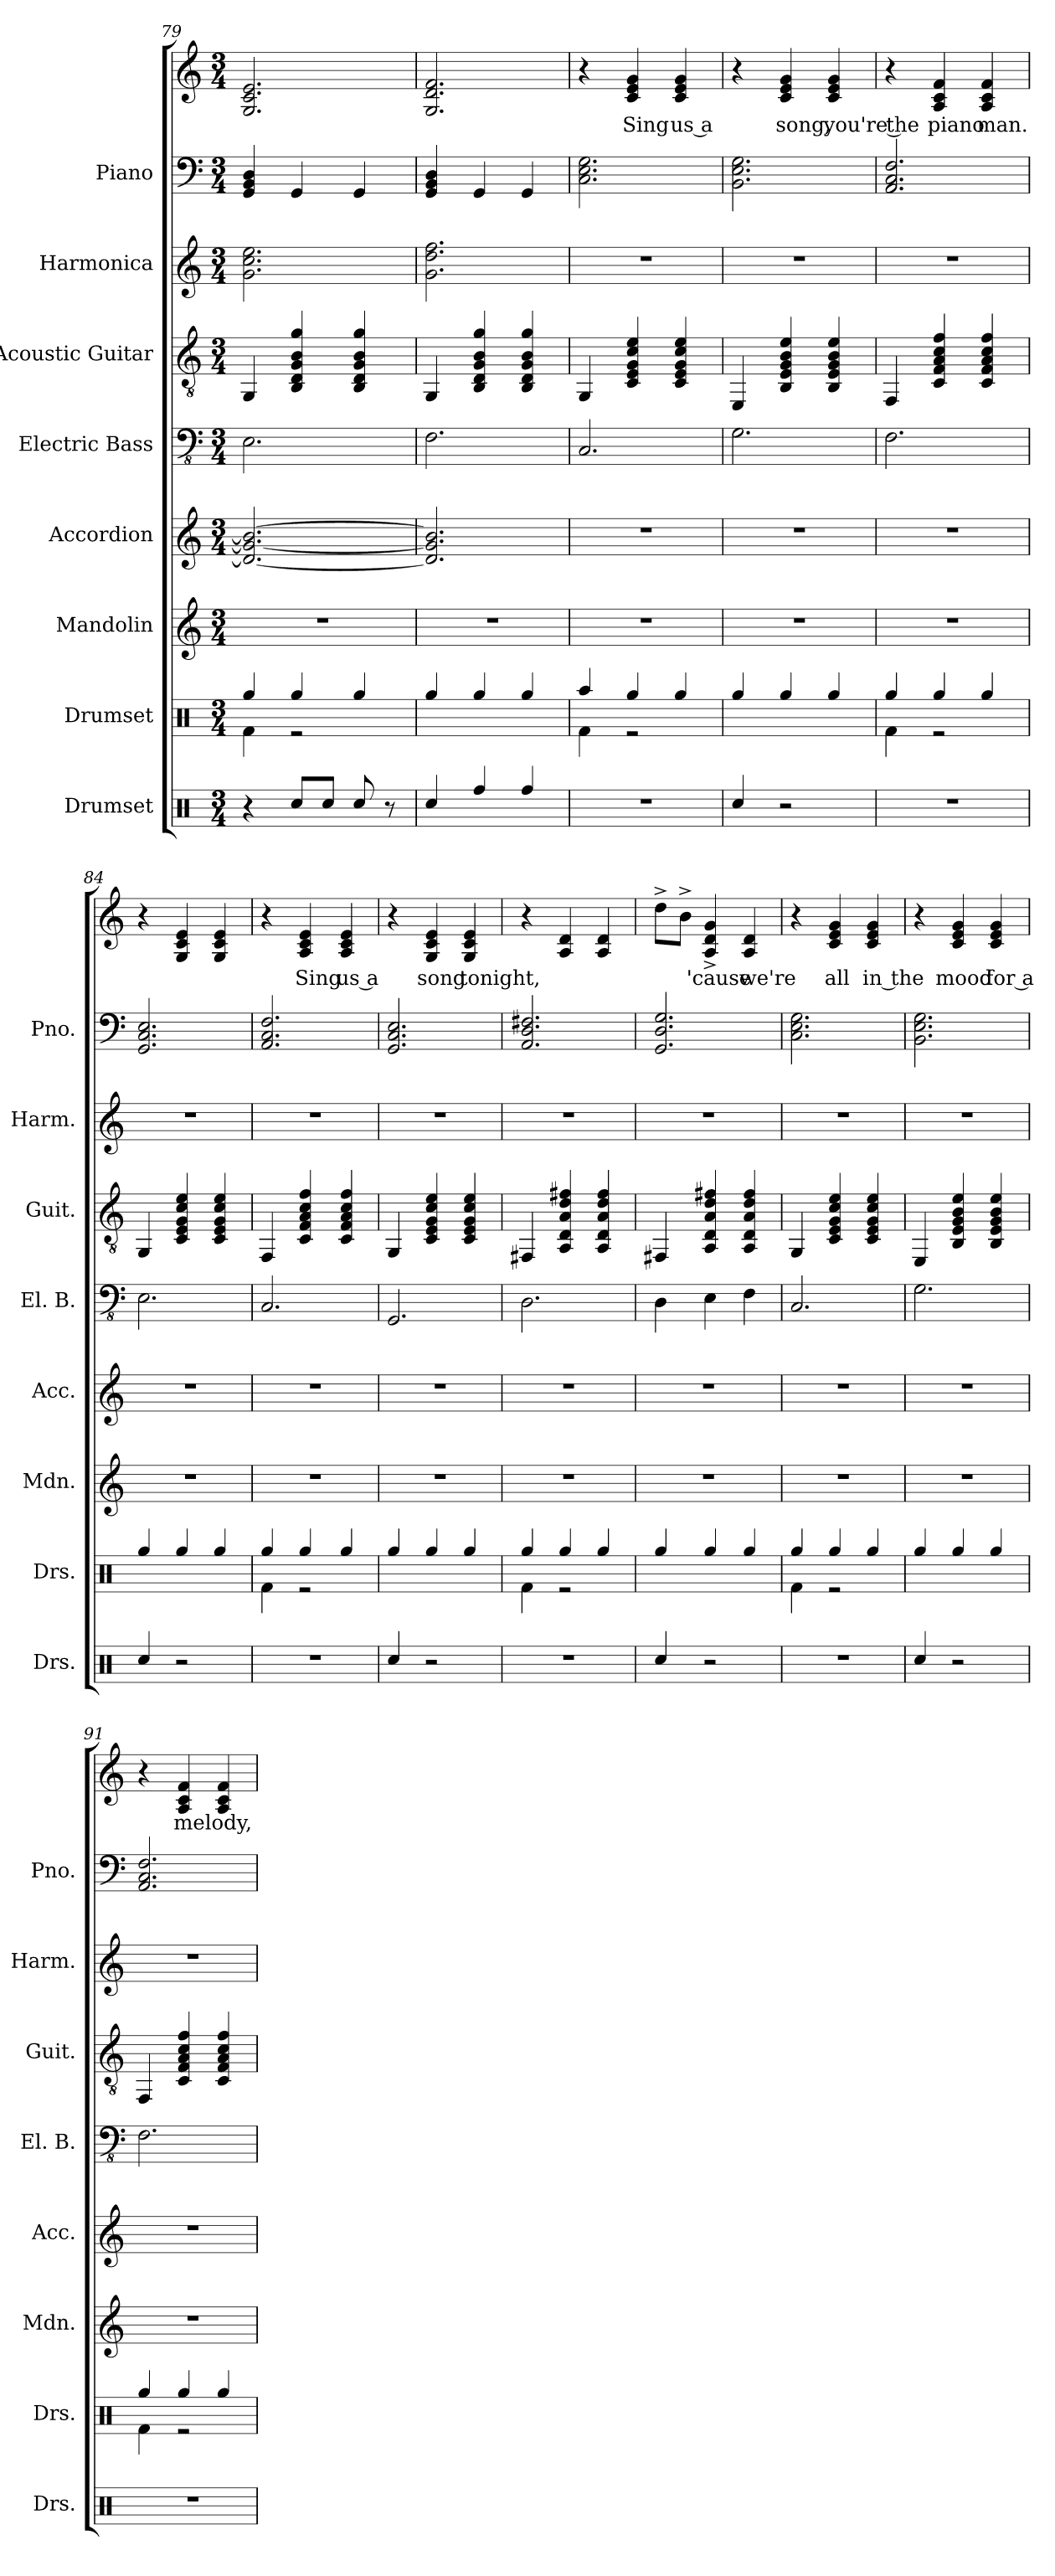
**kern	**kern	**kern	**kern	**kern	**kern	**kern	**kern	**kern	**text
*part8	*part7	*part6	*part5	*part4	*part3	*part2	*part1	*part1	*part1
*staff9	*staff8	*staff7	*staff6	*staff5	*staff4	*staff3	*staff2	*staff1	*staff1
*I"Drumset	*I"Drumset	*I"Mandolin	*I"Accordion	*I"Electric Bass	*I"Acoustic Guitar	*I"Harmonica	*I"Piano	*	*
*I'Drs.	*I'Drs.	*I'Mdn.	*I'Acc.	*I'El. B.	*I'Guit.	*I'Harm.	*I'Pno.	*	*
*clefX	*clefX	*clefG2	*clefG2	*clefFv4	*clefGv2	*clefG2	*clefF4	*clefG2	*
*k[]	*k[]	*k[]	*k[]	*k[]	*k[]	*k[]	*k[]	*k[]	*
*M3/4	*M3/4	*M3/4	*M3/4	*M3/4	*M3/4	*M3/4	*M3/4	*M3/4	*
=79	=79	=79	=79	=79	=79	=79	=79	=79	=79
*	*^	*	*	*	*	*	*	*	*
4r	4Rgg/	4Rf\	2.r	2.d/_ 2.g/_ 2.b/_	2.EE\	4GG/	2.g\ 2.cc\ 2.ee\	4GG/ 4BB/ 4D/	2.G/ 2.c/ 2.e/	.
8Rcc/L	4Rgg/	2r	.	.	.	4BB/ 4D/ 4G/ 4B/ 4g/	.	4GG/	.	.
8Rcc/J	.	.	.	.	.	.	.	.	.	.
8Rcc/	4Rgg/	.	.	.	.	4BB/ 4D/ 4G/ 4B/ 4g/	.	4GG/	.	.
8r	.	.	.	.	.	.	.	.	.	.
*	*v	*v	*	*	*	*	*	*	*	*
=80	=80	=80	=80	=80	=80	=80	=80	=80	=80
4Rcc/	4Rgg/	2.r	2.d/] 2.g/] 2.b/]	2.FF\	4GG/	2.g\ 2.dd\ 2.ff\	4GG/ 4BB/ 4D/	2.G/ 2.d/ 2.f/	.
4Rff/	4Rgg/	.	.	.	4BB/ 4D/ 4G/ 4B/ 4g/	.	4GG/	.	.
4Rff/	4Rgg/	.	.	.	4BB/ 4D/ 4G/ 4B/ 4g/	.	4GG/	.	.
=81	=81	=81	=81	=81	=81	=81	=81	=81	=81
*	*^	*	*	*	*	*	*	*	*
2.r	4Raa/	4Rf\	2.r	2.r	2.CC/	4GG/	2.r	2.C\ 2.E\ 2.G\	4r	.
.	4Rgg/	2r	.	.	.	4C/ 4E/ 4G/ 4c/ 4e/	.	.	4c/ 4e/ 4g/	Sing
.	4Rgg/	.	.	.	.	4C/ 4E/ 4G/ 4c/ 4e/	.	.	4c/ 4e/ 4g/	us a
*	*v	*v	*	*	*	*	*	*	*	*
=82	=82	=82	=82	=82	=82	=82	=82	=82	=82
4Rcc/	4Rgg/	2.r	2.r	2.GG\	4EE/	2.r	2.BB\ 2.E\ 2.G\	4r	.
2r	4Rgg/	.	.	.	4BB/ 4E/ 4G/ 4B/ 4e/	.	.	4c/ 4e/ 4g/	song,
.	4Rgg/	.	.	.	4BB/ 4E/ 4G/ 4B/ 4e/	.	.	4c/ 4e/ 4g/	you're the
!!LO:PB:g=z
=83	=83	=83	=83	=83	=83	=83	=83	=83	=83
*	*^	*	*	*	*	*	*	*	*
2.r	4Rgg/	4Rf\	2.r	2.r	2.FF\	4FF/	2.r	2.AA/ 2.C/ 2.F/	4r	.
.	4Rgg/	2r	.	.	.	4C/ 4F/ 4A/ 4c/ 4f/	.	.	4A/ 4c/ 4f/	piano
.	4Rgg/	.	.	.	.	4C/ 4F/ 4A/ 4c/ 4f/	.	.	4A/ 4c/ 4f/	man.
*	*v	*v	*	*	*	*	*	*	*	*
=84	=84	=84	=84	=84	=84	=84	=84	=84	=84
4Rcc/	4Rgg/	2.r	2.r	2.EE\	4GG/	2.r	2.GG/ 2.C/ 2.E/	4r	.
2r	4Rgg/	.	.	.	4C/ 4E/ 4G/ 4c/ 4e/	.	.	4G/ 4c/ 4e/	.
.	4Rgg/	.	.	.	4C/ 4E/ 4G/ 4c/ 4e/	.	.	4G/ 4c/ 4e/	.
=85	=85	=85	=85	=85	=85	=85	=85	=85	=85
*	*^	*	*	*	*	*	*	*	*
2.r	4Rgg/	4Rf\	2.r	2.r	2.CC/	4FF/	2.r	2.AA/ 2.C/ 2.F/	4r	.
.	4Rgg/	2r	.	.	.	4C/ 4F/ 4A/ 4c/ 4f/	.	.	4A/ 4c/ 4e/	Sing
.	4Rgg/	.	.	.	.	4C/ 4F/ 4A/ 4c/ 4f/	.	.	4A/ 4c/ 4e/	us a
*	*v	*v	*	*	*	*	*	*	*	*
=86	=86	=86	=86	=86	=86	=86	=86	=86	=86
4Rcc/	4Rgg/	2.r	2.r	2.GGG/	4GG/	2.r	2.GG/ 2.C/ 2.E/	4r	.
2r	4Rgg/	.	.	.	4C/ 4E/ 4G/ 4c/ 4e/	.	.	4G/ 4c/ 4e/	song
.	4Rgg/	.	.	.	4C/ 4E/ 4G/ 4c/ 4e/	.	.	4G/ 4c/ 4e/	tonight,
=87	=87	=87	=87	=87	=87	=87	=87	=87	=87
*	*^	*	*	*	*	*	*	*	*
2.r	4Rgg/	4Rf\	2.r	2.r	2.DD\	4FF#X/	2.r	2.AA/ 2.D/ 2.F#X/	4r	.
.	4Rgg/	2r	.	.	.	4AA/ 4D/ 4A/ 4d/ 4f#X/	.	.	4A/ 4d/	.
.	4Rgg/	.	.	.	.	4AA/ 4D/ 4A/ 4d/ 4f#/	.	.	4A/ 4d/	.
*	*v	*v	*	*	*	*	*	*	*	*
=88	=88	=88	=88	=88	=88	=88	=88	=88	=88
4Rcc/	4Rgg/	2.r	2.r	4DD\	4FF#X/	2.r	2.GG/ 2.D/ 2.G/	8dd^\L	.
.	.	.	.	.	.	.	.	8b^\J	.
2r	4Rgg/	.	.	4EE\	4AA/ 4D/ 4A/ 4d/ 4f#X/	.	.	4A/^ 4d/^ 4g/^	'cause
.	4Rgg/	.	.	4FF\	4AA/ 4D/ 4A/ 4d/ 4f#/	.	.	4A/ 4d/	we're
!!LO:PB:g=z
=89	=89	=89	=89	=89	=89	=89	=89	=89	=89
*	*^	*	*	*	*	*	*	*	*
2.r	4Rgg/	4Rf\	2.r	2.r	2.CC/	4GG/	2.r	2.C\ 2.E\ 2.G\	4r	.
.	4Rgg/	2r	.	.	.	4C/ 4E/ 4G/ 4c/ 4e/	.	.	4c/ 4e/ 4g/	all
.	4Rgg/	.	.	.	.	4C/ 4E/ 4G/ 4c/ 4e/	.	.	4c/ 4e/ 4g/	in the
*	*v	*v	*	*	*	*	*	*	*	*
=90	=90	=90	=90	=90	=90	=90	=90	=90	=90
4Rcc/	4Rgg/	2.r	2.r	2.GG\	4EE/	2.r	2.BB\ 2.E\ 2.G\	4r	.
2r	4Rgg/	.	.	.	4BB/ 4E/ 4G/ 4B/ 4e/	.	.	4c/ 4e/ 4g/	mood
.	4Rgg/	.	.	.	4BB/ 4E/ 4G/ 4B/ 4e/	.	.	4c/ 4e/ 4g/	for a
=91	=91	=91	=91	=91	=91	=91	=91	=91	=91
*	*^	*	*	*	*	*	*	*	*
2.r	4Rgg/	4Rf\	2.r	2.r	2.FF\	4FF/	2.r	2.AA/ 2.C/ 2.F/	4r	.
.	4Rgg/	2r	.	.	.	4C/ 4F/ 4A/ 4c/ 4f/	.	.	4A/ 4c/ 4f/	melody,
.	4Rgg/	.	.	.	.	4C/ 4F/ 4A/ 4c/ 4f/	.	.	4A/ 4c/ 4f/	.
*	*v	*v	*	*	*	*	*	*	*	*
=	=	=	=	=	=	=	=	=	=
*-	*-	*-	*-	*-	*-	*-	*-	*-	*-
